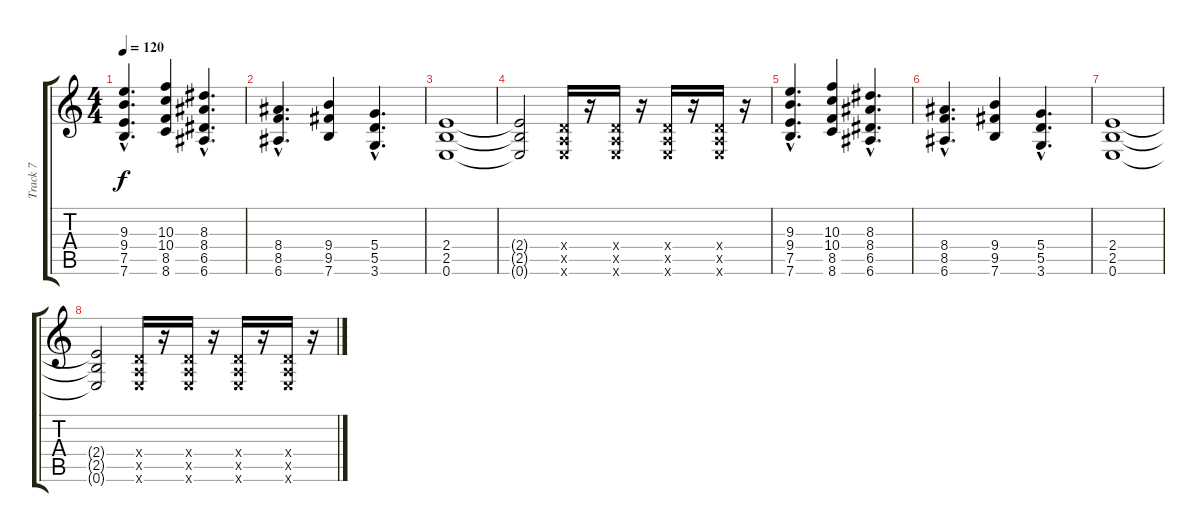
\track ("Track 7" "Track 7") {instrument distortionguitar}
\staff {score tabs}
\tuning (E4 B3 G3 D3 A2 E2) {hide}
\ts (4 4)
\tempo 120
\clef g2
\ks c
(9.3{hac} 9.4{hac} 7.5{hac} 7.6{hac}).4{d dy f} (10.3 10.4 8.5 8.6).4 (8.3{hac} 8.4{hac} 6.5{hac} 6.6{hac}).4{d} |
(8.4{hac} 8.5{hac} 6.6{hac}).4{d} (9.4 9.5 7.6).4 (5.4{hac} 5.5{hac} 3.6{hac}).4{d} |
(2.4 2.5 0.6).1 |
(2.4{t} 2.5{t} 0.6{t}).2 (0.4{x} 0.5{x} 0.6{x}).16 r.16 (0.4{x} 0.5{x} 0.6{x}).16 r.16 (0.4{x} 0.5{x} 0.6{x}).16 r.16 (0.4{x} 0.5{x} 0.6{x}).16 r.16 |
(9.3{hac} 9.4{hac} 7.5{hac} 7.6{hac}).4{d} (10.3 10.4 8.5 8.6).4 (8.3{hac} 8.4{hac} 6.5{hac} 6.6{hac}).4{d} |
(8.4{hac} 8.5{hac} 6.6{hac}).4{d} (9.4 9.5 7.6).4 (5.4{hac} 5.5{hac} 3.6{hac}).4{d} |
(2.4 2.5 0.6).1 |
(2.4{t} 2.5{t} 0.6{t}).2 (0.4{x} 0.5{x} 0.6{x}).16 r.16 (0.4{x} 0.5{x} 0.6{x}).16 r.16 (0.4{x} 0.5{x} 0.6{x}).16 r.16 (0.4{x} 0.5{x} 0.6{x}).16 r.16
